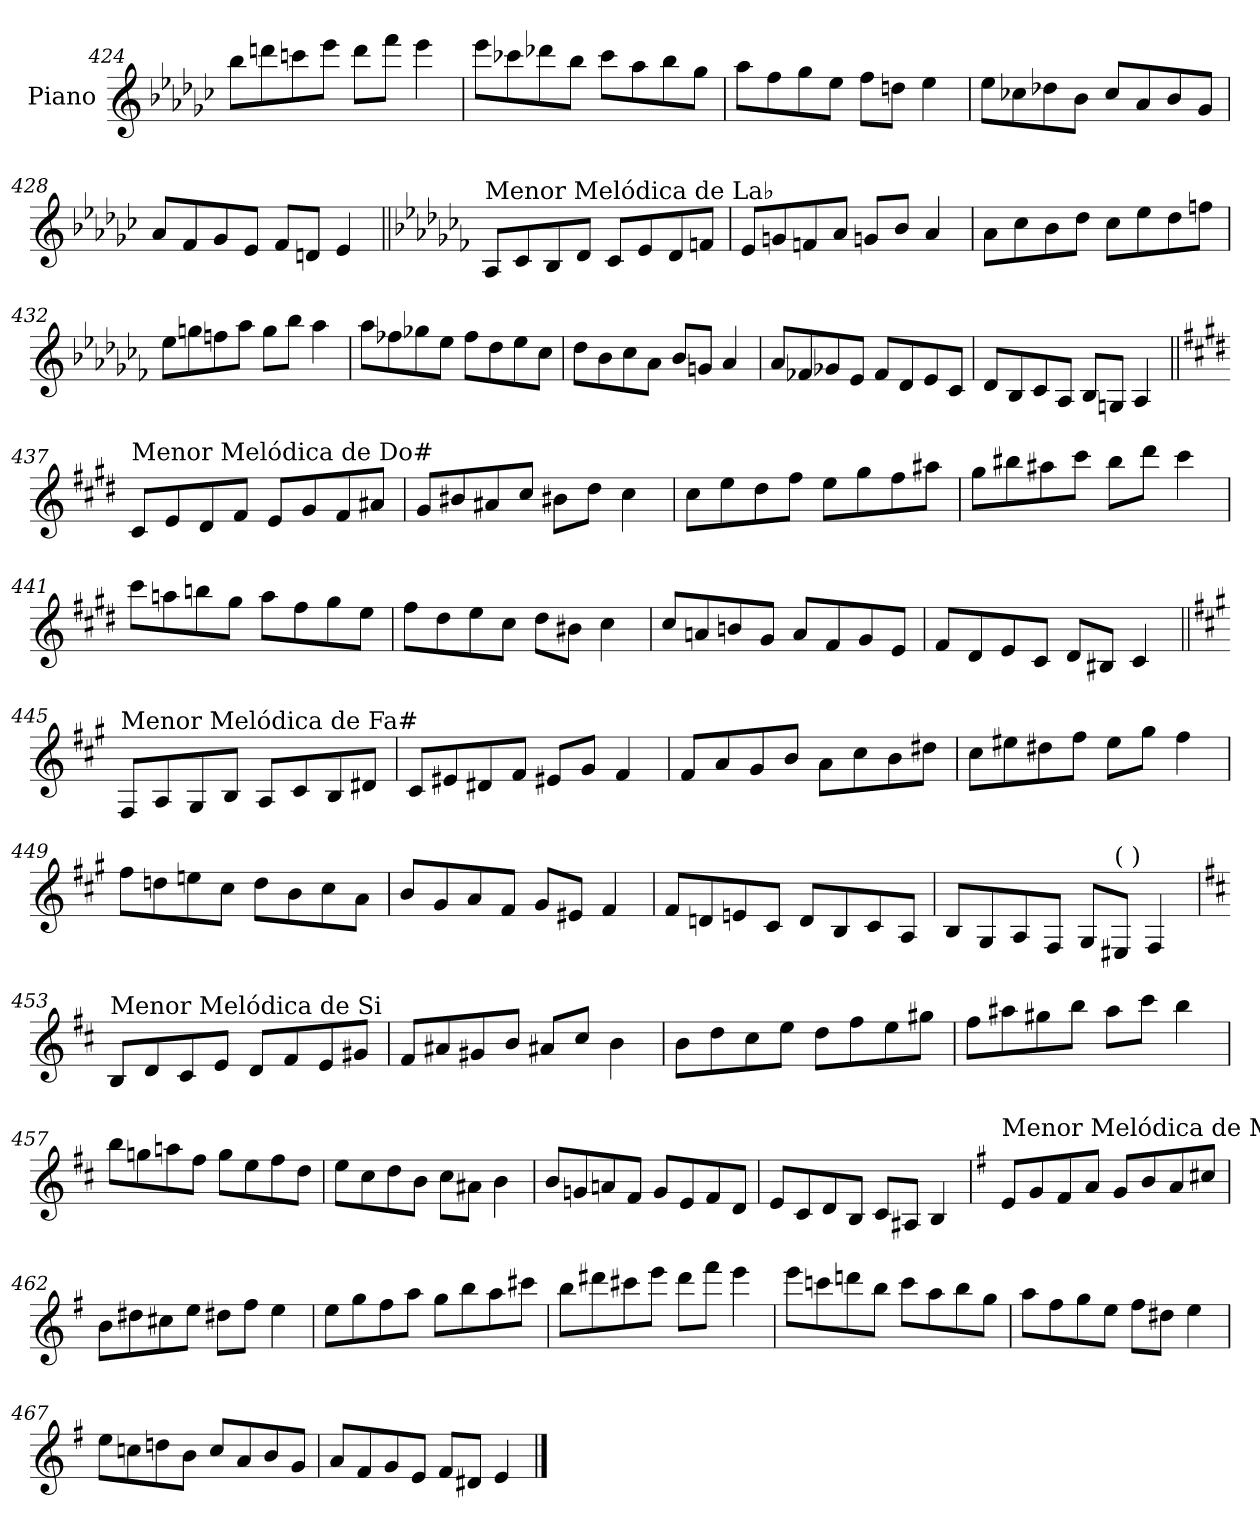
**kern
*part1
*staff1
*I"Piano
*I'Pno.
*clefG2
*k[b-e-a-d-g-c-]
=424
8bb-\L
8dddn\
8cccn\
8eee-\J
8ddd\L
8fff\J
4eee-\
!!LO:LB:g=z
=425
8eee-\L
8ccc-X\
8ddd-X\
8bb-\J
8ccc-\L
8aa-\
8bb-\
8gg-\J
=426
8aa-\L
8ff\
8gg-\
8ee-\J
8ff\L
8ddn\J
4ee-\
=427
8ee-\L
8cc-X\
8dd-X\
8b-\J
8cc-/L
8a-/
8b-/
8g-/J
=428
8a-/L
8f/
8g-/
8e-/J
8f/L
8dn/J
4e-/
!!LO:LB:g=z
=429||
*k[b-e-a-d-g-c-f-]
!LO:TX:a:t=Menor Melódica de La♭
8A-/L
8c-/
8B-/
8d-/J
8c-/L
8e-/
8d-/
8fn/J
=430
8e-/L
8gn/
8fn/
8a-/J
8gn/L
8b-/J
4a-/
=431
8a-\L
8cc-\
8b-\
8dd-\J
8cc-\L
8ee-\
8dd-\
8ffn\J
=432
8ee-\L
8ggn\
8ffn\
8aa-\J
8gg\L
8bb-\J
4aa-\
!!LO:LB:g=z
=433
8aa-\L
8ff-X\
8gg-X\
8ee-\J
8ff-\L
8dd-\
8ee-\
8cc-\J
=434
8dd-\L
8b-\
8cc-\
8a-\J
8b-/L
8gn/J
4a-/
=435
8a-/L
8f-X/
8g-X/
8e-/J
8f-/L
8d-/
8e-/
8c-/J
=436
8d-/L
8B-/
8c-/
8A-/J
8B-/L
8Gn/J
4A-/
!!LO:PB:g=z
=437||
*k[f#c#g#d#]
!LO:TX:a:t=Menor Melódica de Do#
8c#/L
8e/
8d#/
8f#/J
8e/L
8g#/
8f#/
8a#X/J
=438
8g#/L
8b#X/
8a#X/
8cc#/J
8b#X\L
8dd#\J
4cc#\
=439
8cc#\L
8ee\
8dd#\
8ff#\J
8ee\L
8gg#\
8ff#\
8aa#X\J
=440
8gg#\L
8bb#X\
8aa#X\
8ccc#\J
8bb#\L
8ddd#\J
4ccc#\
!!LO:LB:g=z
=441
8ccc#\L
8aan\
8bbn\
8gg#\J
8aa\L
8ff#\
8gg#\
8ee\J
=442
8ff#\L
8dd#\
8ee\
8cc#\J
8dd#\L
8b#X\J
4cc#\
=443
8cc#/L
8an/
8bn/
8g#/J
8a/L
8f#/
8g#/
8e/J
=444
8f#/L
8d#/
8e/
8c#/J
8d#/L
8B#X/J
4c#/
!!LO:LB:g=z
=445||
*k[f#c#g#]
!LO:TX:a:t=Menor Melódica de Fa#
8F#/L
8A/
8G#/
8B/J
8A/L
8c#/
8B/
8d#X/J
=446
8c#/L
8e#X/
8d#X/
8f#/J
8e#X/L
8g#/J
4f#/
=447
8f#/L
8a/
8g#/
8b/J
8a\L
8cc#\
8b\
8dd#X\J
=448
8cc#\L
8ee#X\
8dd#X\
8ff#\J
8ee#\L
8gg#\J
4ff#\
!!LO:LB:g=z
=449
8ff#\L
8ddn\
8een\
8cc#\J
8dd\L
8b\
8cc#\
8a\J
=450
8b/L
8g#/
8a/
8f#/J
8g#/L
8e#X/J
4f#/
=451
8f#/L
8dn/
8en/
8c#/J
8d/L
8B/
8c#/
8A/J
=452
8B/L
8G#/
8A/
8F#/J
8G#/L
!LO:TX:a:t=(      )
8E#X/J
4F#/
!!LO:LB:g=z
=453
*k[f#c#]
!LO:TX:a:t=Menor Melódica de Si
8B/L
8d/
8c#/
8e/J
8d/L
8f#/
8e/
8g#X/J
=454
8f#/L
8a#X/
8g#X/
8b/J
8a#X/L
8cc#/J
4b\
=455
8b\L
8dd\
8cc#\
8ee\J
8dd\L
8ff#\
8ee\
8gg#X\J
=456
8ff#\L
8aa#X\
8gg#X\
8bb\J
8aa#\L
8ccc#\J
4bb\
!!LO:LB:g=z
=457
8bb\L
8ggn\
8aan\
8ff#\J
8gg\L
8ee\
8ff#\
8dd\J
=458
8ee\L
8cc#\
8dd\
8b\J
8cc#\L
8a#X\J
4b\
=459
8b/L
8gn/
8an/
8f#/J
8g/L
8e/
8f#/
8d/J
=460
8e/L
8c#/
8d/
8B/J
8c#/L
8A#X/J
4B/
!!LO:LB:g=z
=461
*k[f#]
!LO:TX:a:t=Menor Melódica de Mi
8e/L
8g/
8f#/
8a/J
8g/L
8b/
8a/
8cc#X/J
=462
8b\L
8dd#X\
8cc#X\
8ee\J
8dd#X\L
8ff#\J
4ee\
=463
8ee\L
8gg\
8ff#\
8aa\J
8gg\L
8bb\
8aa\
8ccc#X\J
=464
8bb\L
8ddd#X\
8ccc#X\
8eee\J
8ddd#\L
8fff#\J
4eee\
!!LO:LB:g=z
=465
8eee\L
8cccn\
8dddn\
8bb\J
8ccc\L
8aa\
8bb\
8gg\J
=466
8aa\L
8ff#\
8gg\
8ee\J
8ff#\L
8dd#X\J
4ee\
=467
8ee\L
8ccn\
8ddn\
8b\J
8cc/L
8a/
8b/
8g/J
=468
8a/L
8f#/
8g/
8e/J
8f#/L
8d#X/J
4e/
==
*-
